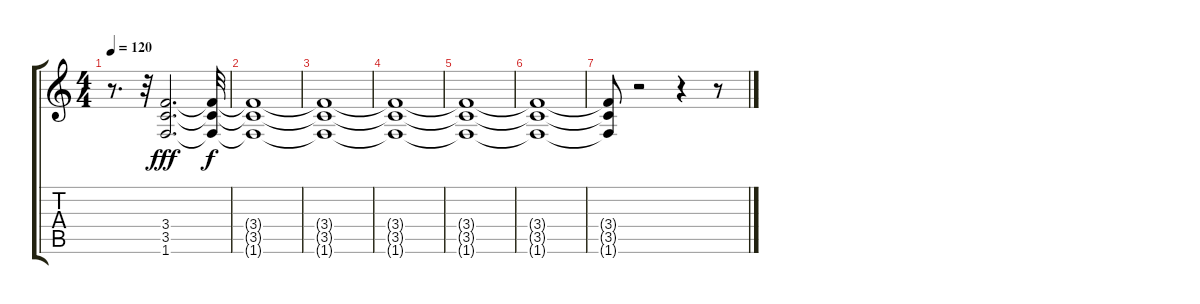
\track "" {instrument overdrivenguitar}
\staff {score tabs}
\tuning (E4 B3 G3 D3 A2 E2) {hide}
\ts (4 4)
\tempo 120
\clef g2
\ks c
r.8{d dy ppp} r.32 (3.4 3.5 1.6).2{d dy fff} (3.4{t} 3.5{t} 1.6{t}).32{dy f} |
(3.4{t} 3.5{t} 1.6{t}).1 |
(3.4{t} 3.5{t} 1.6{t}).1 |
(3.4{t} 3.5{t} 1.6{t}).1 |
(3.4{t} 3.5{t} 1.6{t}).1 |
(3.4{t} 3.5{t} 1.6{t}).1 |
(3.4{t} 3.5{t} 1.6{t}).8 r.2 r.4 r.8
